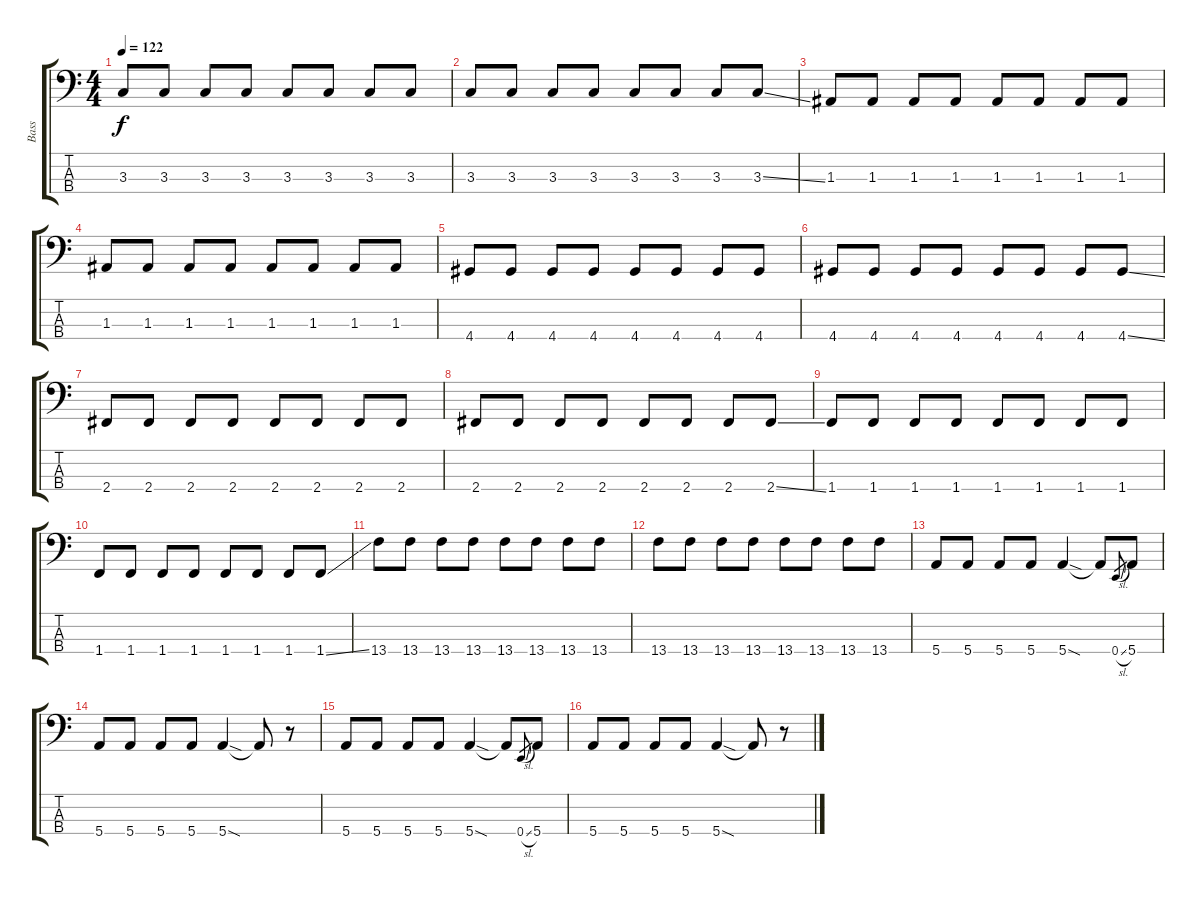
\track ("Bass" "Bass") {instrument electricbassfinger}
\staff {score tabs}
\tuning (G2 D2 A1 E1) {hide}
\ts (4 4)
\tempo 122
\clef f4
\ks c
3.3.8{dy f} 3.3.8 3.3.8 3.3.8 3.3.8 3.3.8 3.3.8 3.3.8 |
3.3.8 3.3.8 3.3.8 3.3.8 3.3.8 3.3.8 3.3.8 3.3{ss}.8 |
1.3.8 1.3.8 1.3.8 1.3.8 1.3.8 1.3.8 1.3.8 1.3.8 |
1.3.8 1.3.8 1.3.8 1.3.8 1.3.8 1.3.8 1.3.8 1.3.8 |
4.4.8 4.4.8 4.4.8 4.4.8 4.4.8 4.4.8 4.4.8 4.4.8 |
4.4.8 4.4.8 4.4.8 4.4.8 4.4.8 4.4.8 4.4.8 4.4{ss}.8 |
2.4.8 2.4.8 2.4.8 2.4.8 2.4.8 2.4.8 2.4.8 2.4.8 |
2.4.8 2.4.8 2.4.8 2.4.8 2.4.8 2.4.8 2.4.8 2.4{ss}.8 |
1.4.8 1.4.8 1.4.8 1.4.8 1.4.8 1.4.8 1.4.8 1.4.8 |
1.4.8 1.4.8 1.4.8 1.4.8 1.4.8 1.4.8 1.4.8 1.4{ss}.8 |
13.4.8 13.4.8 13.4.8 13.4.8 13.4.8 13.4.8 13.4.8 13.4.8 |
13.4.8 13.4.8 13.4.8 13.4.8 13.4.8 13.4.8 13.4.8 13.4.8 |
5.4.8 5.4.8 5.4.8 5.4.8 5.4{sod}.4 5.4{t}.8 0.4{sl}.8{gr} 5.4.8 |
5.4.8 5.4.8 5.4.8 5.4.8 5.4{sod}.4 5.4{t}.8 r.8 |
5.4.8 5.4.8 5.4.8 5.4.8 5.4{sod}.4 5.4{t}.8 0.4{sl}.8{gr} 5.4.8 |
5.4.8 5.4.8 5.4.8 5.4.8 5.4{sod}.4 5.4{t}.8 r.8
